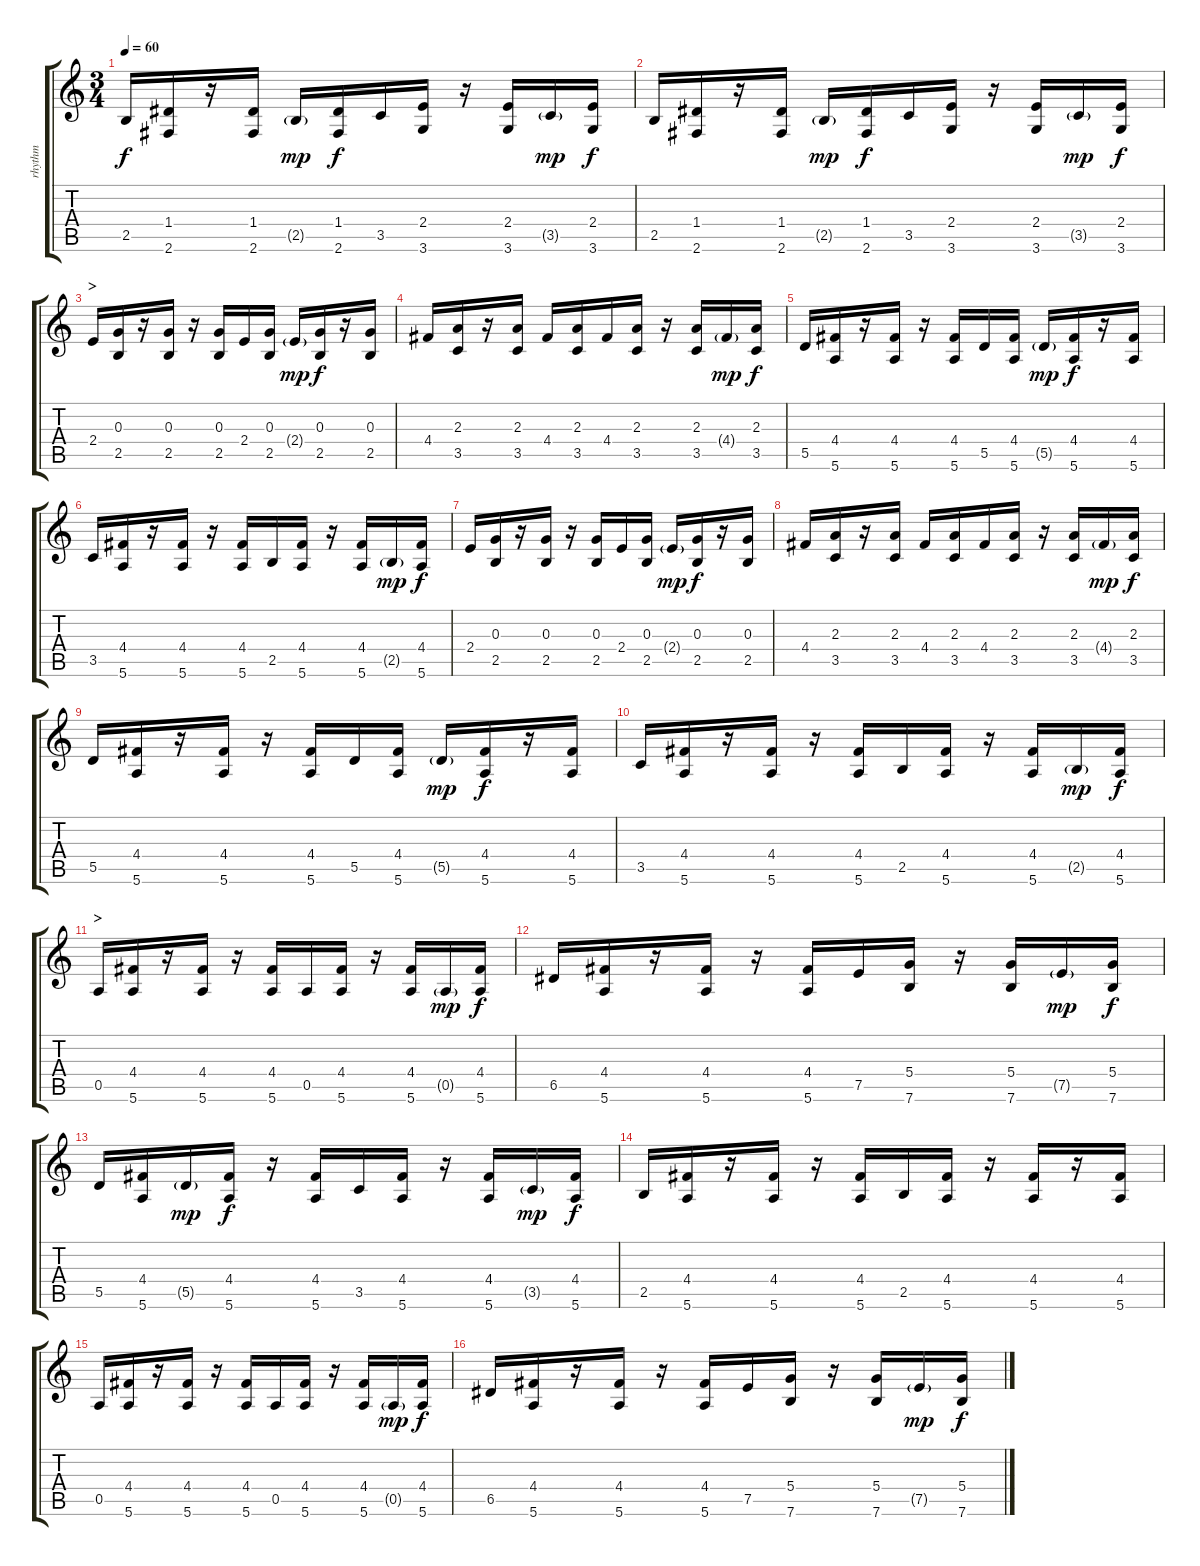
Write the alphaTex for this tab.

\track ("rhythm " "rhythm ") {instrument acousticguitarnylon}
\staff {score tabs}
\tuning (E4 B3 G3 D3 A2 E2) {hide}
\ts (3 4)
\tempo 60
\clef g2
\ks c
2.5.16{dy f} (1.4 2.6).16 r.16 (1.4 2.6).16 2.5{g}.16{dy mp} (1.4 2.6).16{dy f} 3.5.16 (2.4 3.6).16 r.16 (2.4 3.6).16 3.5{g}.16{dy mp} (2.4 3.6).16{dy f} |
2.5.16 (1.4 2.6).16 r.16 (1.4 2.6).16 2.5{g}.16{dy mp} (1.4 2.6).16{dy f} 3.5.16 (2.4 3.6).16 r.16 (2.4 3.6).16 3.5{g}.16{dy mp} (2.4 3.6).16{dy f} |
\section ("" ">")
2.4.16 (0.3 2.5).16 r.16 (0.3 2.5).16 r.16 (0.3 2.5).16 2.4.16 (0.3 2.5).16 2.4{g}.16{dy mp} (0.3 2.5).16{dy f} r.16 (0.3 2.5).16 |
4.4.16 (2.3 3.5).16 r.16 (2.3 3.5).16 4.4.16 (2.3 3.5).16 4.4.16 (2.3 3.5).16 r.16 (2.3 3.5).16 4.4{g}.16{dy mp} (2.3 3.5).16{dy f} |
5.5.16 (4.4 5.6).16 r.16 (4.4 5.6).16 r.16 (4.4 5.6).16 5.5.16 (4.4 5.6).16 5.5{g}.16{dy mp} (4.4 5.6).16{dy f} r.16 (4.4 5.6).16 |
3.5.16 (4.4 5.6).16 r.16 (4.4 5.6).16 r.16 (4.4 5.6).16 2.5.16 (4.4 5.6).16 r.16 (4.4 5.6).16 2.5{g}.16{dy mp} (4.4 5.6).16{dy f} |
2.4.16 (0.3 2.5).16 r.16 (0.3 2.5).16 r.16 (0.3 2.5).16 2.4.16 (0.3 2.5).16 2.4{g}.16{dy mp} (0.3 2.5).16{dy f} r.16 (0.3 2.5).16 |
4.4.16 (2.3 3.5).16 r.16 (2.3 3.5).16 4.4.16 (2.3 3.5).16 4.4.16 (2.3 3.5).16 r.16 (2.3 3.5).16 4.4{g}.16{dy mp} (2.3 3.5).16{dy f} |
5.5.16 (4.4 5.6).16 r.16 (4.4 5.6).16 r.16 (4.4 5.6).16 5.5.16 (4.4 5.6).16 5.5{g}.16{dy mp} (4.4 5.6).16{dy f} r.16 (4.4 5.6).16 |
3.5.16 (4.4 5.6).16 r.16 (4.4 5.6).16 r.16 (4.4 5.6).16 2.5.16 (4.4 5.6).16 r.16 (4.4 5.6).16 2.5{g}.16{dy mp} (4.4 5.6).16{dy f} |
\section ("" ">")
0.5.16 (4.4 5.6).16 r.16 (4.4 5.6).16 r.16 (4.4 5.6).16 0.5.16 (4.4 5.6).16 r.16 (4.4 5.6).16 0.5{g}.16{dy mp} (4.4 5.6).16{dy f} |
6.5.16 (4.4 5.6).16 r.16 (4.4 5.6).16 r.16 (4.4 5.6).16 7.5.16 (5.4 7.6).16 r.16 (5.4 7.6).16 7.5{g}.16{dy mp} (5.4 7.6).16{dy f} |
5.5.16 (4.4 5.6).16 5.5{g}.16{dy mp} (4.4 5.6).16{dy f} r.16 (4.4 5.6).16 3.5.16 (4.4 5.6).16 r.16 (4.4 5.6).16 3.5{g}.16{dy mp} (4.4 5.6).16{dy f} |
2.5.16 (4.4 5.6).16 r.16 (4.4 5.6).16 r.16 (4.4 5.6).16 2.5.16 (4.4 5.6).16 r.16 (4.4 5.6).16 r.16 (4.4 5.6).16 |
0.5.16 (4.4 5.6).16 r.16 (4.4 5.6).16 r.16 (4.4 5.6).16 0.5.16 (4.4 5.6).16 r.16 (4.4 5.6).16 0.5{g}.16{dy mp} (4.4 5.6).16{dy f} |
6.5.16 (4.4 5.6).16 r.16 (4.4 5.6).16 r.16 (4.4 5.6).16 7.5.16 (5.4 7.6).16 r.16 (5.4 7.6).16 7.5{g}.16{dy mp} (5.4 7.6).16{dy f}
